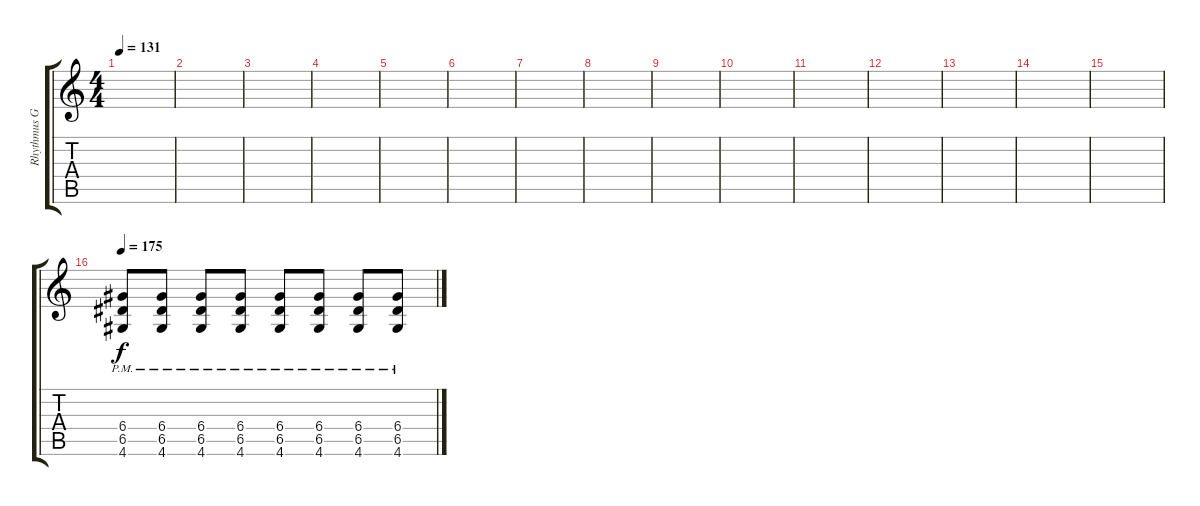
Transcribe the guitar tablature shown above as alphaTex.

\track ("Rhythmus Gitarre" "Rhythmus G") {instrument distortionguitar}
\staff {score tabs}
\tuning (E4 B3 G3 D3 A2 E2) {hide}
\ts (4 4)
\tempo 131
\clef g2
\ks c
|
|
|
|
|
|
|
|
|
|
|
|
|
|
|
\tempo 175
(6.4{pm} 6.5{pm} 4.6{pm}).8 (6.4{pm} 6.5{pm} 4.6{pm}).8 (6.4{pm} 6.5{pm} 4.6{pm}).8 (6.4{pm} 6.5{pm} 4.6{pm}).8 (6.4{pm} 6.5{pm} 4.6{pm}).8 (6.4{pm} 6.5{pm} 4.6{pm}).8 (6.4{pm} 6.5{pm} 4.6{pm}).8 (6.4{pm} 6.5{pm} 4.6{pm}).8
